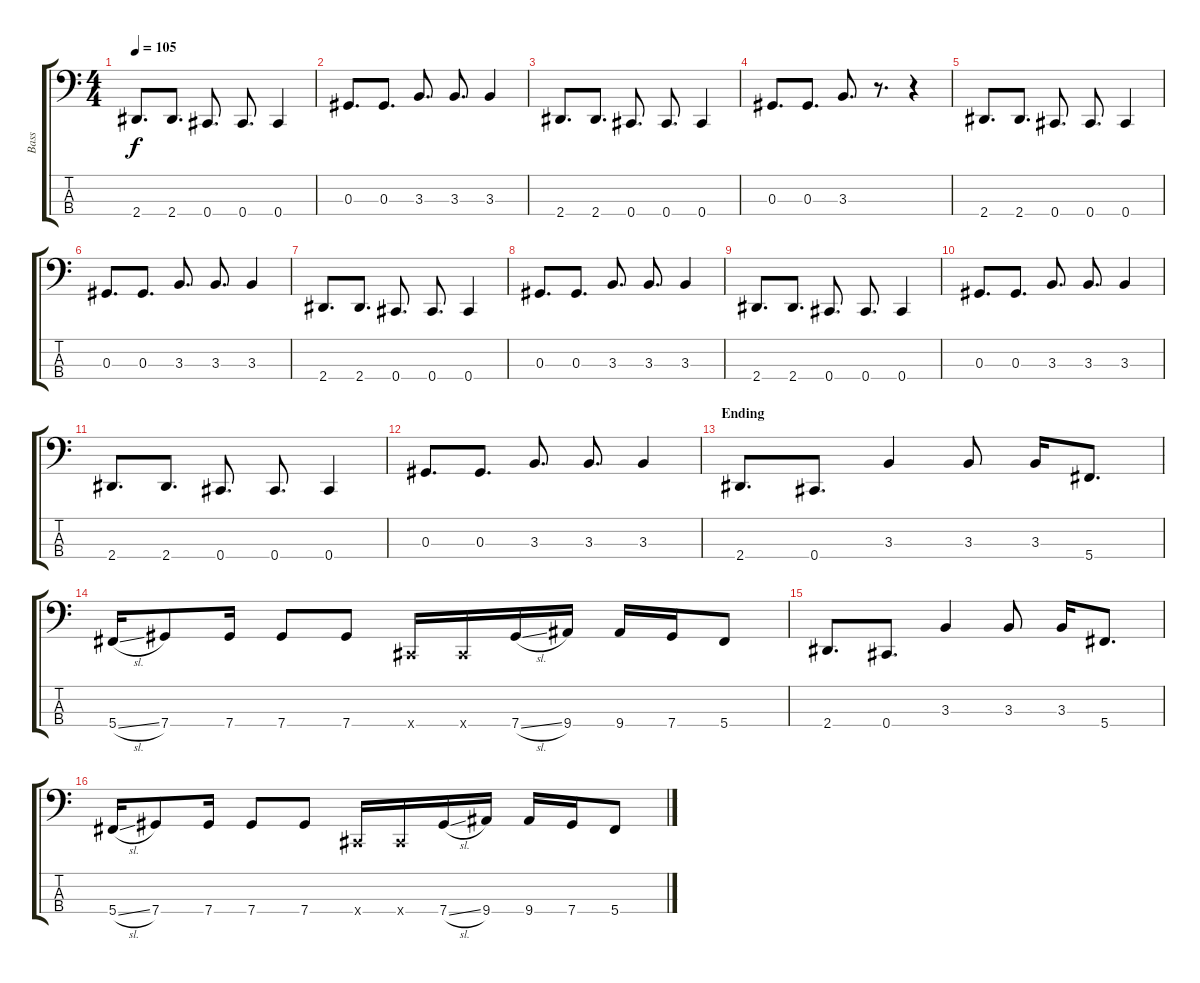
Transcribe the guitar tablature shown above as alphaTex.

\track ("Bass" "Bass") {instrument electricbassfinger}
\staff {score tabs}
\tuning (Gb2 Db2 Ab1 Db1) {hide}
\ts (4 4)
\tempo 105
\clef f4
\ks c
2.4.8{d dy f} 2.4.8{d} 0.4.8{d} 0.4.8{d} 0.4.4 |
0.3.8{d} 0.3.8{d} 3.3.8{d} 3.3.8{d} 3.3.4 |
2.4.8{d} 2.4.8{d} 0.4.8{d} 0.4.8{d} 0.4.4 |
0.3.8{d} 0.3.8{d} 3.3.8{d} r.8{d} r.4 |
2.4.8{d} 2.4.8{d} 0.4.8{d} 0.4.8{d} 0.4.4 |
0.3.8{d} 0.3.8{d} 3.3.8{d} 3.3.8{d} 3.3.4 |
2.4.8{d} 2.4.8{d} 0.4.8{d} 0.4.8{d} 0.4.4 |
0.3.8{d} 0.3.8{d} 3.3.8{d} 3.3.8{d} 3.3.4 |
2.4.8{d} 2.4.8{d} 0.4.8{d} 0.4.8{d} 0.4.4 |
0.3.8{d} 0.3.8{d} 3.3.8{d} 3.3.8{d} 3.3.4 |
2.4.8{d} 2.4.8{d} 0.4.8{d} 0.4.8{d} 0.4.4 |
0.3.8{d} 0.3.8{d} 3.3.8{d} 3.3.8{d} 3.3.4 |
\section ("" "Ending")
2.4.8{d} 0.4.8{d} 3.3.4 3.3.8 3.3.16 5.4.8{d} |
5.4{sl}.16 7.4.8 7.4.16 7.4.8 7.4.8 0.4{x}.16 0.4{x}.16 7.4{sl}.16 9.4.16 9.4.16 7.4.16 5.4.8 |
2.4.8{d} 0.4.8{d} 3.3.4 3.3.8 3.3.16 5.4.8{d} |
5.4{sl}.16 7.4.8 7.4.16 7.4.8 7.4.8 0.4{x}.16 0.4{x}.16 7.4{sl}.16 9.4.16 9.4.16 7.4.16 5.4.8
